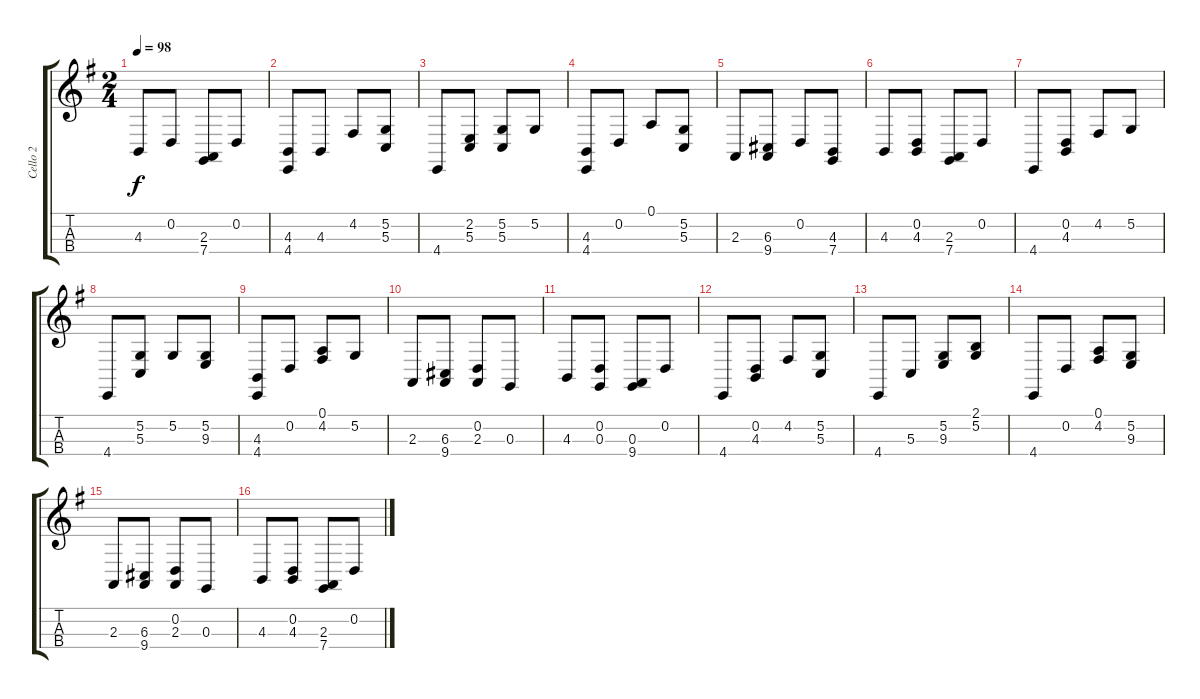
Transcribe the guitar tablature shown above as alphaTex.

\track ("Cello 2" "Cello 2") {instrument cello}
\staff {score tabs}
\tuning (A3 D3 G2 C2) {hide}
\ts (2 4)
\tempo 98
\clef g2
\ks g
4.3.8{dy f} 0.2.8 (2.3 7.4).8 0.2.8 |
(4.3 4.4).8 4.3.8 4.2.8 (5.2 5.3).8 |
4.4.8 (2.2 5.3).8 (5.2 5.3).8 5.2.8 |
(4.3 4.4).8 0.2.8 0.1.8 (5.2 5.3).8 |
2.3.8 (6.3 9.4).8 0.2.8 (4.3 7.4).8 |
4.3.8 (0.2 4.3).8 (2.3 7.4).8 0.2.8 |
4.4.8 (0.2 4.3).8 4.2.8 5.2.8 |
4.4.8 (5.2 5.3).8 5.2.8 (5.2 9.3).8 |
(4.3 4.4).8 0.2.8 (0.1 4.2).8 5.2.8 |
2.3.8 (6.3 9.4).8 (0.2 2.3).8 0.3.8 |
4.3.8 (0.2 0.3).8 (0.3 9.4).8 0.2.8 |
4.4.8 (0.2 4.3).8 4.2.8 (5.2 5.3).8 |
4.4.8 5.3.8 (5.2 9.3).8 (2.1 5.2).8 |
4.4.8 0.2.8 (0.1 4.2).8 (5.2 9.3).8 |
2.3.8 (6.3 9.4).8 (0.2 2.3).8 0.3.8 |
4.3.8 (0.2 4.3).8 (2.3 7.4).8 0.2.8
